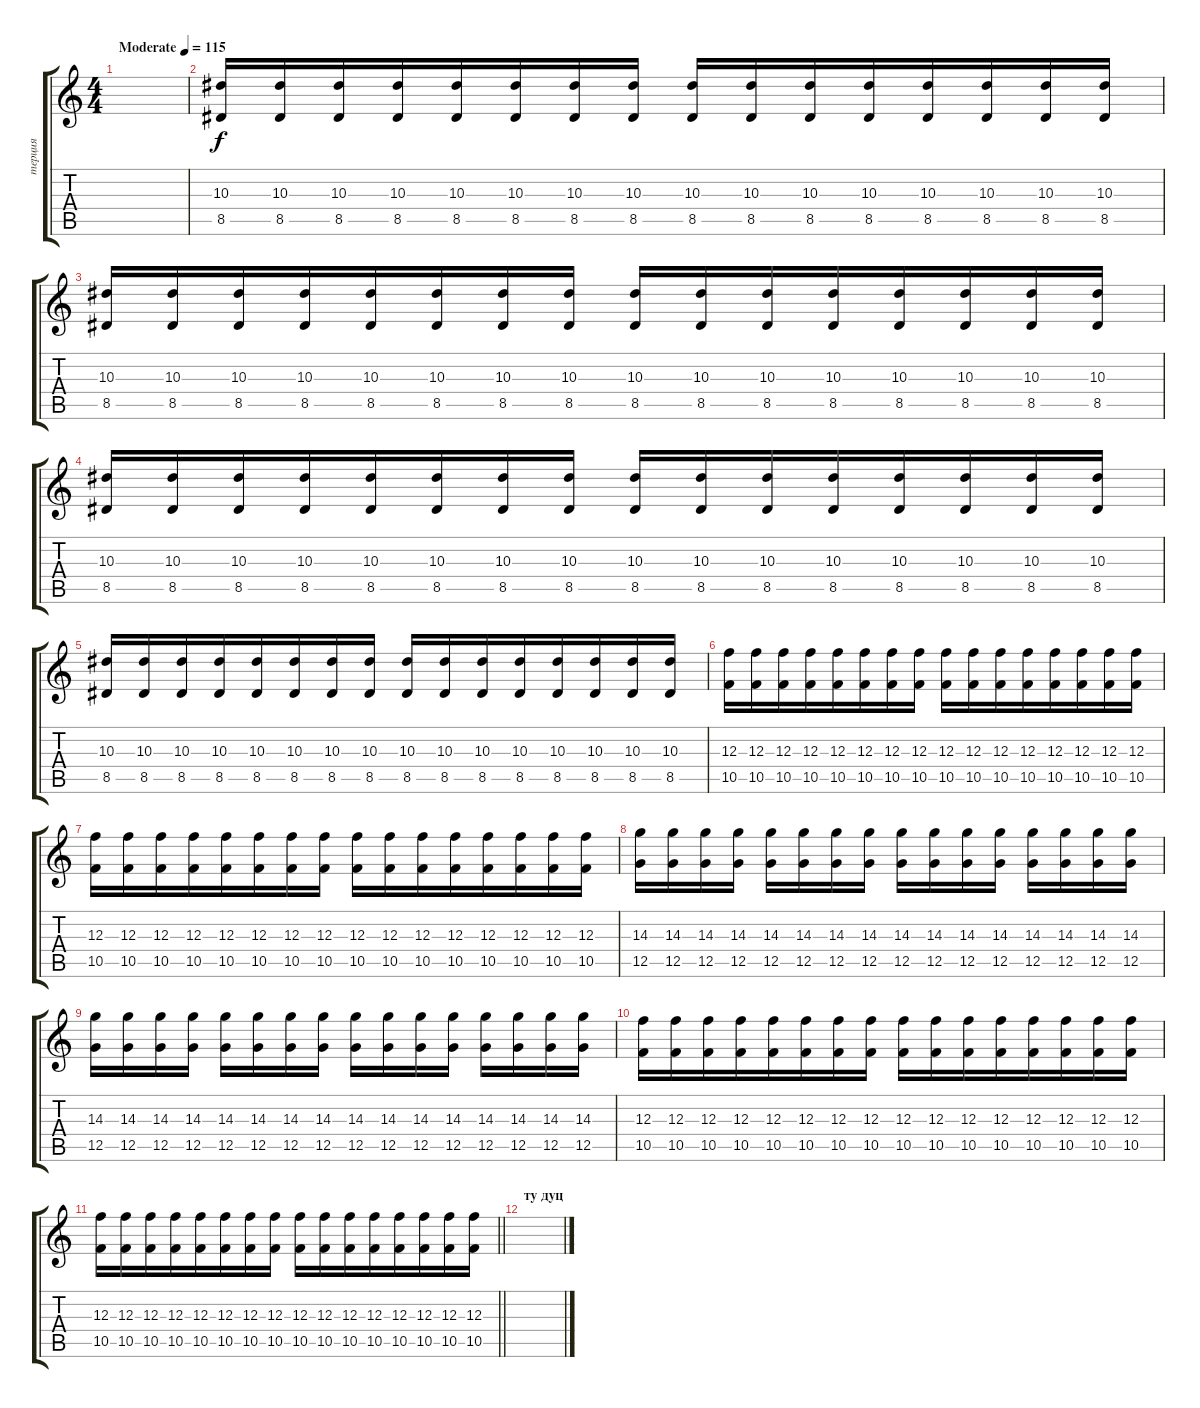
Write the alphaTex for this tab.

\track ("терция" "терция") {instrument distortionguitar}
\staff {score tabs}
\tuning (D4 A3 F3 C3 G2 C2) {hide}
\ts (4 4)
\tempo (115 "Moderate")
\clef g2
\ks c
|
(10.3 8.5).16{beam merge} (10.3 8.5).16{beam merge} (10.3 8.5).16{beam merge} (10.3 8.5).16{beam merge} (10.3 8.5).16{beam merge} (10.3 8.5).16{beam merge} (10.3 8.5).16 (10.3 8.5).16 (10.3 8.5).16{beam merge} (10.3 8.5).16{beam merge} (10.3 8.5).16{beam merge} (10.3 8.5).16{beam merge} (10.3 8.5).16{beam merge} (10.3 8.5).16{beam merge} (10.3 8.5).16 (10.3 8.5).16 |
(10.3 8.5).16{beam merge} (10.3 8.5).16{beam merge} (10.3 8.5).16{beam merge} (10.3 8.5).16{beam merge} (10.3 8.5).16{beam merge} (10.3 8.5).16{beam merge} (10.3 8.5).16 (10.3 8.5).16 (10.3 8.5).16{beam merge} (10.3 8.5).16{beam merge} (10.3 8.5).16{beam merge} (10.3 8.5).16{beam merge} (10.3 8.5).16{beam merge} (10.3 8.5).16{beam merge} (10.3 8.5).16 (10.3 8.5).16 |
(10.3 8.5).16{beam merge} (10.3 8.5).16{beam merge} (10.3 8.5).16{beam merge} (10.3 8.5).16{beam merge} (10.3 8.5).16{beam merge} (10.3 8.5).16{beam merge} (10.3 8.5).16 (10.3 8.5).16 (10.3 8.5).16{beam merge} (10.3 8.5).16{beam merge} (10.3 8.5).16{beam merge} (10.3 8.5).16{beam merge} (10.3 8.5).16{beam merge} (10.3 8.5).16{beam merge} (10.3 8.5).16 (10.3 8.5).16 |
(10.3 8.5).16{beam merge} (10.3 8.5).16{beam merge} (10.3 8.5).16{beam merge} (10.3 8.5).16{beam merge} (10.3 8.5).16{beam merge} (10.3 8.5).16{beam merge} (10.3 8.5).16 (10.3 8.5).16 (10.3 8.5).16{beam merge} (10.3 8.5).16{beam merge} (10.3 8.5).16{beam merge} (10.3 8.5).16{beam merge} (10.3 8.5).16{beam merge} (10.3 8.5).16{beam merge} (10.3 8.5).16 (10.3 8.5).16 |
(12.3 10.5).16{beam merge} (12.3 10.5).16 (12.3 10.5).16{beam merge} (12.3 10.5).16{beam merge} (12.3 10.5).16 (12.3 10.5).16 (12.3 10.5).16{beam merge} (12.3 10.5).16 (12.3 10.5).16{beam merge} (12.3 10.5).16 (12.3 10.5).16{beam merge} (12.3 10.5).16{beam merge} (12.3 10.5).16 (12.3 10.5).16 (12.3 10.5).16{beam merge} (12.3 10.5).16 |
(12.3 10.5).16{beam merge} (12.3 10.5).16 (12.3 10.5).16{beam merge} (12.3 10.5).16{beam merge} (12.3 10.5).16 (12.3 10.5).16 (12.3 10.5).16{beam merge} (12.3 10.5).16 (12.3 10.5).16{beam merge} (12.3 10.5).16 (12.3 10.5).16{beam merge} (12.3 10.5).16{beam merge} (12.3 10.5).16 (12.3 10.5).16 (12.3 10.5).16{beam merge} (12.3 10.5).16 |
(14.3 12.5).16 (14.3 12.5).16 (14.3 12.5).16 (14.3 12.5).16 (14.3 12.5).16 (14.3 12.5).16 (14.3 12.5).16 (14.3 12.5).16 (14.3 12.5).16 (14.3 12.5).16 (14.3 12.5).16 (14.3 12.5).16 (14.3 12.5).16 (14.3 12.5).16 (14.3 12.5).16 (14.3 12.5).16 |
(14.3 12.5).16 (14.3 12.5).16 (14.3 12.5).16 (14.3 12.5).16 (14.3 12.5).16 (14.3 12.5).16 (14.3 12.5).16 (14.3 12.5).16 (14.3 12.5).16 (14.3 12.5).16 (14.3 12.5).16 (14.3 12.5).16 (14.3 12.5).16 (14.3 12.5).16 (14.3 12.5).16 (14.3 12.5).16 |
(12.3 10.5).16{beam merge} (12.3 10.5).16 (12.3 10.5).16{beam merge} (12.3 10.5).16{beam merge} (12.3 10.5).16 (12.3 10.5).16 (12.3 10.5).16{beam merge} (12.3 10.5).16 (12.3 10.5).16{beam merge} (12.3 10.5).16 (12.3 10.5).16{beam merge} (12.3 10.5).16{beam merge} (12.3 10.5).16 (12.3 10.5).16 (12.3 10.5).16{beam merge} (12.3 10.5).16 |
\barLineRight lightlight
(12.3 10.5).16{beam merge} (12.3 10.5).16 (12.3 10.5).16{beam merge} (12.3 10.5).16{beam merge} (12.3 10.5).16 (12.3 10.5).16 (12.3 10.5).16{beam merge} (12.3 10.5).16 (12.3 10.5).16{beam merge} (12.3 10.5).16 (12.3 10.5).16{beam merge} (12.3 10.5).16{beam merge} (12.3 10.5).16 (12.3 10.5).16 (12.3 10.5).16{beam merge} (12.3 10.5).16 |
\section ("" "ту дуц")
